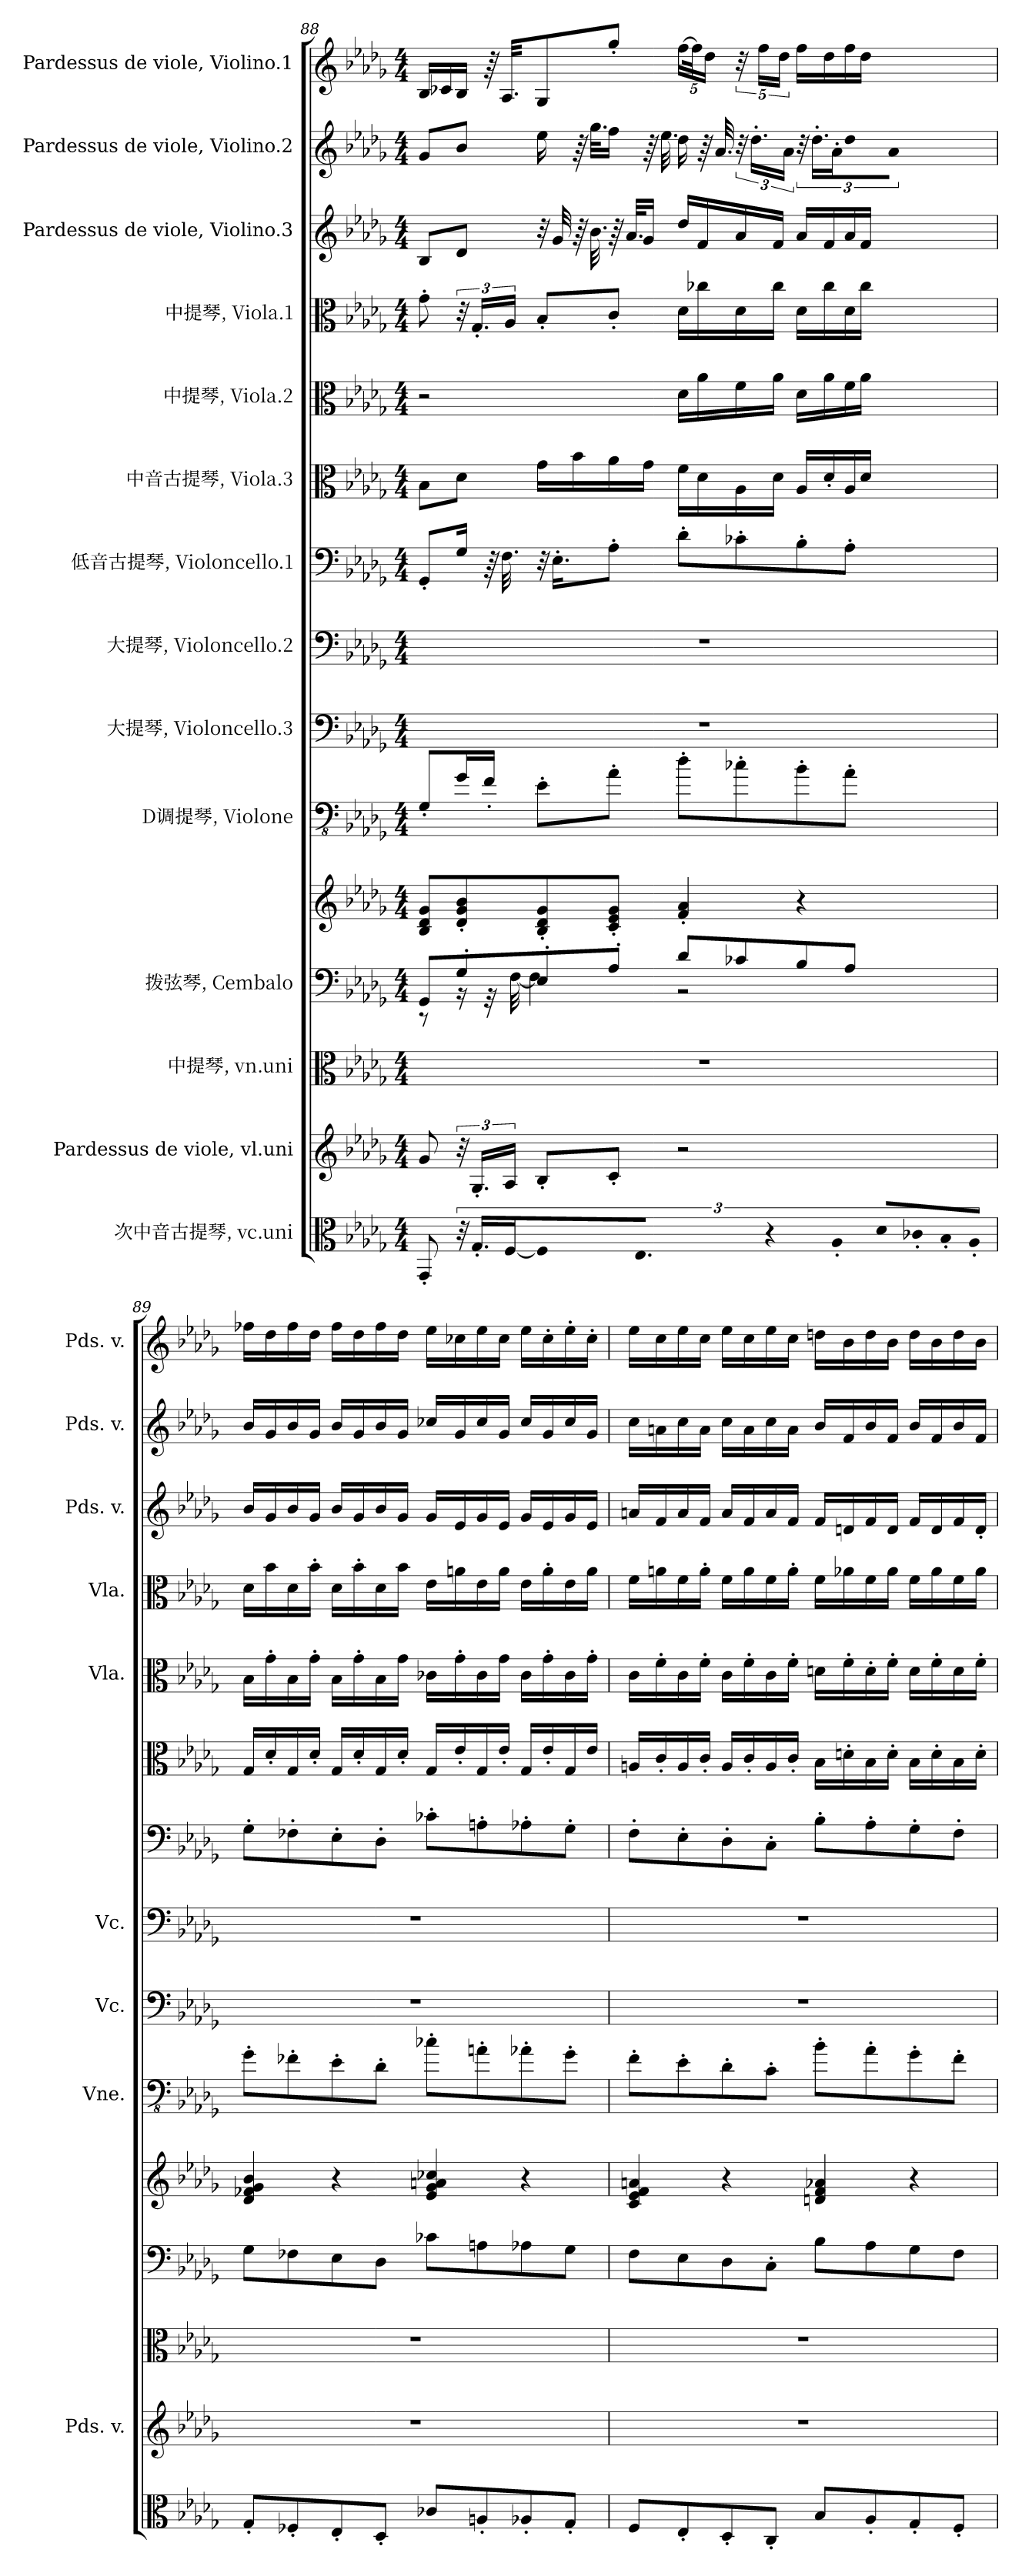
**kern	**kern	**kern	**kern	**kern	**kern	**kern	**kern	**kern	**kern	**kern	**kern	**kern	**kern	**kern
*part14	*part13	*part12	*part11	*part11	*part10	*part9	*part8	*part7	*part6	*part5	*part4	*part3	*part2	*part1
*staff15	*staff14	*staff13	*staff12	*staff11	*staff10	*staff9	*staff8	*staff7	*staff6	*staff5	*staff4	*staff3	*staff2	*staff1
*I"次中音古提琴, vc.uni	*I"Pardessus de viole, vl.uni	*I"中提琴, vn.uni	*I"拨弦琴, Cembalo	*	*I"D调提琴, Violone	*I"大提琴, Violoncello.3	*I"大提琴, Violoncello.2	*I"低音古提琴, Violoncello.1	*I"中音古提琴, Viola.3	*I"中提琴, Viola.2	*I"中提琴, Viola.1	*I"Pardessus de viole, Violino.3	*I"Pardessus de viole, Violino.2	*I"Pardessus de viole, Violino.1
*	*I'Pds. v.	*	*	*	*I'Vne.	*I'Vc.	*I'Vc.	*	*	*I'Vla.	*I'Vla.	*I'Pds. v.	*I'Pds. v.	*I'Pds. v.
!!LO:PB:g=z
*clefC3	*clefG2	*clefC3	*clefF4	*clefG2	*clefFv4	*clefF4	*clefF4	*clefF4	*clefC3	*clefC3	*clefC3	*clefG2	*clefG2	*clefG2
*	*	*	*	*	*ITrd7c12	*	*	*	*	*	*	*	*	*
*k[b-e-a-d-g-]	*k[b-e-a-d-g-]	*k[b-e-a-d-g-]	*k[b-e-a-d-g-]	*k[b-e-a-d-g-]	*k[b-e-a-d-g-]	*k[b-e-a-d-g-]	*k[b-e-a-d-g-]	*k[b-e-a-d-g-]	*k[b-e-a-d-g-]	*k[b-e-a-d-g-]	*k[b-e-a-d-g-]	*k[b-e-a-d-g-]	*k[b-e-a-d-g-]	*k[b-e-a-d-g-]
*M4/4	*M4/4	*M4/4	*M4/4	*M4/4	*M4/4	*M4/4	*M4/4	*M4/4	*M4/4	*M4/4	*M4/4	*M4/4	*M4/4	*M4/4
=88	=88	=88	=88	=88	=88	=88	=88	=88	=88	=88	=88	=88	=88	=88
*	*	*	*^	*	*	*	*	*	*	*	*	*	*	*
8GG-'/	8g-/	1r	8GG-/L	8r	8B-/ 8d-/ 8g-/L	8GGG-'/L	1r	1r	8GG-'/L	8B-\L	2r	8g-'\	8B-/L	8g-/L	16B-/LL
.	.	.	.	.	.	.	.	.	.	.	.	.	.	.	16c-X/
48r	48r	.	8G-'/	16r	8d-/' 8g-/' 8b-/'	16GG-/L	.	.	16G-/Jk	8d-\J	.	48r	8d-/J	8b-/J	16B-/JJ
24.G-'/LL	24.G-'/LL	.	.	.	.	.	.	.	.	.	.	24.G-'/LL	.	.	.
.	.	.	.	32r	.	16FF'/JJ	.	.	64r	.	.	.	.	.	64r
.	.	.	.	.	.	.	.	.	32.F\	.	.	.	.	.	32.A-/KKL
[24F/	24A-/JJ	.	.	.	.	.	.	.	.	.	.	24A-/JJ	.	.	.
.	.	.	.	[32F\	.	.	.	.	.	.	.	.	.	.	.
64F/KL]	8B-'/L	.	8E-'/	4F\]	8B-/' 8d-/' 8g-/'	8EE-'\L	.	.	32r	16g-\LL	.	8B-'/L	32r	16ee-\	8G-/
32.E-/JJJ	.	.	.	.	.	.	.	.	.	.	.	.	.	.	.
.	.	.	.	.	.	.	.	.	16.E-'\KL	.	.	.	32g-/	.	.
16r	.	.	.	.	.	.	.	.	.	16b-\	.	.	64r	64r	.
.	.	.	.	.	.	.	.	.	.	.	.	.	32.b-\	32.gg-\KLL	.
8A-'/	8c'/J	.	8A-'/J	.	8c/' 8e-/' 8g-/'J	8AA-'\J	.	.	8A-'\J	16a-\	.	8c'/J	64r	16ff\JJ	8gg-'/J
.	.	.	.	.	.	.	.	.	.	.	.	.	32.a-/KLL	.	.
.	.	.	.	.	.	.	.	.	.	16g-\JJ	.	.	16g-/JJ	64r	.
.	.	.	.	.	.	.	.	.	.	.	.	.	.	32.ee-\	.
8d-/L	2r	.	8d-/L	2r	4f/' 4a-/'	8D-'\L	.	.	8d-'\L	16f\LL	16d-\LL	16d-\LL	16dd-/LL	16dd-\	[20ff\LL
.	.	.	.	.	.	.	.	.	.	.	.	.	.	.	40ff\K]
.	.	.	.	.	.	.	.	.	.	16d-\	16a-\	16cc-X\	16f/	64r	.
.	.	.	.	.	.	.	.	.	.	.	.	.	.	.	20dd-\JJ
.	.	.	.	.	.	.	.	.	.	.	.	.	.	32.a-/	.
8c-X'/	.	.	8c-X/	.	.	8C-X'\	.	.	8c-X'\	16A-\	16f\	16d-\	16a-/	48r	40r
.	.	.	.	.	.	.	.	.	.	.	.	.	.	24.dd-'\LL	.
.	.	.	.	.	.	.	.	.	.	.	.	.	.	.	20ff\LL
.	.	.	.	.	.	.	.	.	.	16d-\JJ	16a-\JJ	16cc-\JJ	16f/JJ	.	.
.	.	.	.	.	.	.	.	.	.	.	.	.	.	.	20dd-\JJ
.	.	.	.	.	.	.	.	.	.	.	.	.	.	24a-\JJ	.
8B-'/	.	.	8B-/	.	4r	8BB-'\	.	.	8B-'\	16A-/LL	16d-\LL	16d-\LL	16a-/LL	48r	16ff\LL
.	.	.	.	.	.	.	.	.	.	.	.	.	.	24.dd-'\LL	.
.	.	.	.	.	.	.	.	.	.	16d-'/	16a-\	16cc-\	16f/	.	16dd-\
.	.	.	.	.	.	.	.	.	.	.	.	.	.	24a-'\	.
8A-'/J	.	.	8A-/J	.	.	8AA-'\J	.	.	8A-'\J	16A-/	16f\	16d-\	16a-/	16dd-\	16ff\
.	.	.	.	.	.	.	.	.	.	16d-/JJ	16a-\JJ	16cc-\JJ	16f/JJ	16a-\JJ	16dd-\JJ
*	*	*	*v	*v	*	*	*	*	*	*	*	*	*	*	*
!!LO:PB:g=z
=89	=89	=89	=89	=89	=89	=89	=89	=89	=89	=89	=89	=89	=89	=89
8G-'/L	1r	1r	8G-\L	4d-/ 4f-X/ 4g-/ 4b-/	8GG-'\L	1r	1r	8G-'\L	16G-/LL	16B-\LL	16d-\LL	16b-/LL	16b-/LL	16ff-X\LL
.	.	.	.	.	.	.	.	.	16d-'/	16g-'\	16b-\	16g-/	16g-/	16dd-\
8F-X'/	.	.	8F-X\	.	8FF-X'\	.	.	8F-X'\	16G-/	16B-\	16d-\	16b-/	16b-/	16ff-\
.	.	.	.	.	.	.	.	.	16d-'/JJ	16g-'\JJ	16b-'\JJ	16g-/JJ	16g-/JJ	16dd-\JJ
8E-'/	.	.	8E-\	4r	8EE-'\	.	.	8E-'\	16G-/LL	16B-\LL	16d-\LL	16b-/LL	16b-/LL	16ff-\LL
.	.	.	.	.	.	.	.	.	16d-'/	16g-'\	16b-'\	16g-/	16g-/	16dd-\
8D-'/J	.	.	8D-\J	.	8DD-'\J	.	.	8D-'\J	16G-/	16B-\	16d-\	16b-/	16b-/	16ff-\
.	.	.	.	.	.	.	.	.	16d-'/JJ	16g-\JJ	16b-\JJ	16g-/JJ	16g-/JJ	16dd-\JJ
8c-X/L	.	.	8c-X\L	4e-/ 4g-/ 4an/ 4cc-X/	8C-X'\L	.	.	8c-X'\L	16G-/LL	16c-X\LL	16e-\LL	16g-/LL	16cc-X/LL	16ee-\LL
.	.	.	.	.	.	.	.	.	16e-'/	16g-'\	16an\	16e-/	16g-/	16cc-X\
8An'/	.	.	8An\	.	8AAn'\	.	.	8An'\	16G-/	16c-\	16e-\	16g-/	16cc-/	16ee-\
.	.	.	.	.	.	.	.	.	16e-'/JJ	16g-\JJ	16a\JJ	16e-/JJ	16g-/JJ	16cc-\JJ
8A-X'/	.	.	8A-X\	4r	8AA-X'\	.	.	8A-X'\	16G-/LL	16c-\LL	16e-\LL	16g-/LL	16cc-/LL	16ee-\LL
.	.	.	.	.	.	.	.	.	16e-'/	16g-'\	16a'\	16e-/	16g-/	16cc-'\
8G-'/J	.	.	8G-\J	.	8GG-'\J	.	.	8G-'\J	16G-/	16c-\	16e-\	16g-/	16cc-/	16ee-'\
.	.	.	.	.	.	.	.	.	16e-/JJ	16g-'\JJ	16a\JJ	16e-/JJ	16g-/JJ	16cc-'\JJ
=90	=90	=90	=90	=90	=90	=90	=90	=90	=90	=90	=90	=90	=90	=90
8F/L	1r	1r	8F\L	4c/ 4e-/ 4f/ 4an/	8FF'\L	1r	1r	8F'\L	16An/LL	16c\LL	16f\LL	16an/LL	16cc\LL	16ee-\LL
.	.	.	.	.	.	.	.	.	16c'/	16f'\	16an\	16f/	16an\	16cc\
8E-'/	.	.	8E-\	.	8EE-'\	.	.	8E-'\	16A/	16c\	16f\	16a/	16cc\	16ee-\
.	.	.	.	.	.	.	.	.	16c'/JJ	16f'\JJ	16a'\JJ	16f/JJ	16a\JJ	16cc\JJ
8D-'/	.	.	8D-\	4r	8DD-'\	.	.	8D-'\	16A/LL	16c\LL	16f\LL	16a/LL	16cc\LL	16ee-\LL
.	.	.	.	.	.	.	.	.	16c'/	16f'\	16a\	16f/	16a\	16cc\
8C'/J	.	.	8C'\J	.	8CC'\J	.	.	8C'\J	16A/	16c\	16f\	16a/	16cc\	16ee-\
.	.	.	.	.	.	.	.	.	16c'/JJ	16f'\JJ	16a'\JJ	16f/JJ	16a\JJ	16cc\JJ
8B-/L	.	.	8B-\L	4dn/ 4f/ 4a-X/	8BB-'\L	.	.	8B-'\L	16B-\LL	16dn\LL	16f\LL	16f/LL	16b-/LL	16ddn\LL
.	.	.	.	.	.	.	.	.	16dn'\	16f'\	16a-X\	16dn/	16f/	16b-\
8A-'/	.	.	8A-\	.	8AA-'\	.	.	8A-'\	16B-\	16d'\	16f\	16f/	16b-/	16dd\
.	.	.	.	.	.	.	.	.	16d'\JJ	16f'\JJ	16a-\JJ	16d/JJ	16f/JJ	16b-\JJ
8G-'/	.	.	8G-\	4r	8GG-'\	.	.	8G-'\	16B-\LL	16d\LL	16f\LL	16f/LL	16b-/LL	16dd\LL
.	.	.	.	.	.	.	.	.	16d'\	16f'\	16a-\	16d/	16f/	16b-\
8F'/J	.	.	8F\J	.	8FF'\J	.	.	8F'\J	16B-\	16d\	16f\	16f/	16b-/	16dd\
.	.	.	.	.	.	.	.	.	16d'\JJ	16f'\JJ	16a-\JJ	16d'/JJ	16f/JJ	16b-\JJ
=	=	=	=	=	=	=	=	=	=	=	=	=	=	=
*-	*-	*-	*-	*-	*-	*-	*-	*-	*-	*-	*-	*-	*-	*-
